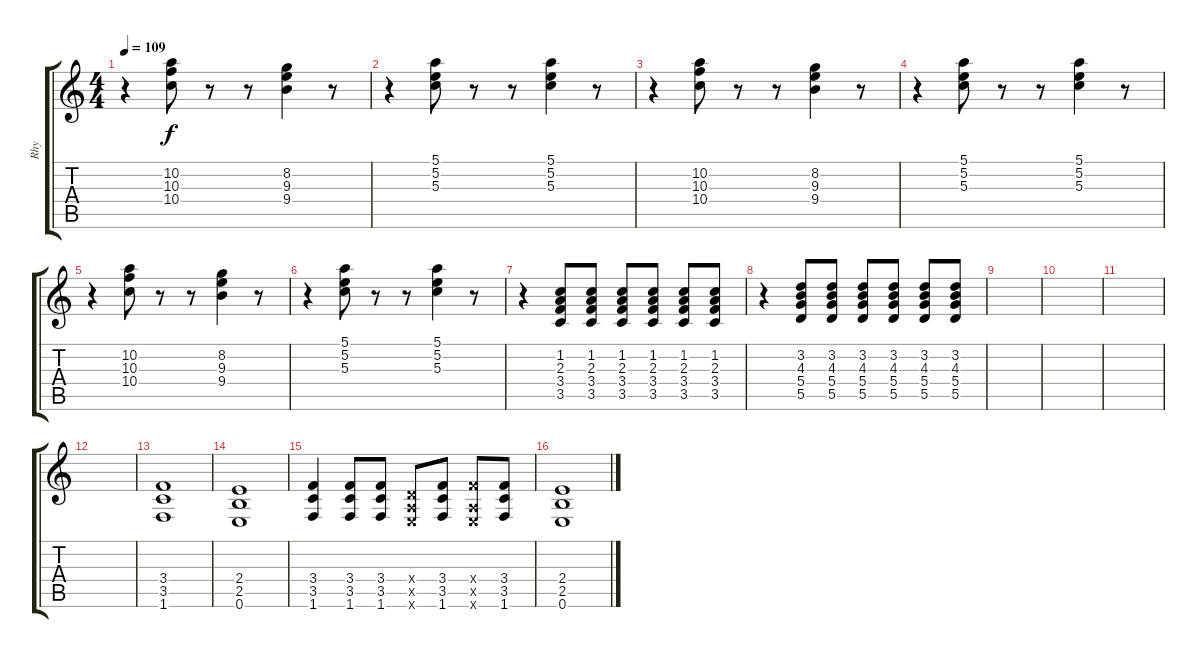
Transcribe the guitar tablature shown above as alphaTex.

\track ("Rhy" "Rhy") {instrument overdrivenguitar}
\staff {score tabs}
\tuning (E4 B3 G3 D3 A2 E2) {hide}
\ts (4 4)
\tempo 109
\clef g2
\ks c
r.4{dy f} (10.2 10.3 10.4).8 r.8 r.8 (8.2 9.3 9.4).4 r.8 |
r.4 (5.1 5.2 5.3).8 r.8 r.8 (5.1 5.2 5.3).4 r.8 |
r.4 (10.2 10.3 10.4).8 r.8 r.8 (8.2 9.3 9.4).4 r.8 |
r.4 (5.1 5.2 5.3).8 r.8 r.8 (5.1 5.2 5.3).4 r.8 |
r.4 (10.2 10.3 10.4).8 r.8 r.8 (8.2 9.3 9.4).4 r.8 |
r.4 (5.1 5.2 5.3).8 r.8 r.8 (5.1 5.2 5.3).4 r.8 |
r.4 (1.2 2.3 3.4 3.5).8 (1.2 2.3 3.4 3.5).8 (1.2 2.3 3.4 3.5).8 (1.2 2.3 3.4 3.5).8 (1.2 2.3 3.4 3.5).8 (1.2 2.3 3.4 3.5).8 |
r.4 (3.2 4.3 5.4 5.5).8 (3.2 4.3 5.4 5.5).8 (3.2 4.3 5.4 5.5).8 (3.2 4.3 5.4 5.5).8 (3.2 4.3 5.4 5.5).8 (3.2 4.3 5.4 5.5).8 |
|
|
|
|
(3.4 3.5 1.6).1 |
(2.4 2.5 0.6).1 |
(3.4 3.5 1.6).4 (3.4 3.5 1.6).8 (3.4 3.5 1.6).8 (0.4{x} 0.5{x} 0.6{x}).8 (3.4 3.5 1.6).8 (3.4{x} 0.5{x} 0.6{x}).8 (3.4 3.5 1.6).8 |
(2.4 2.5 0.6).1
